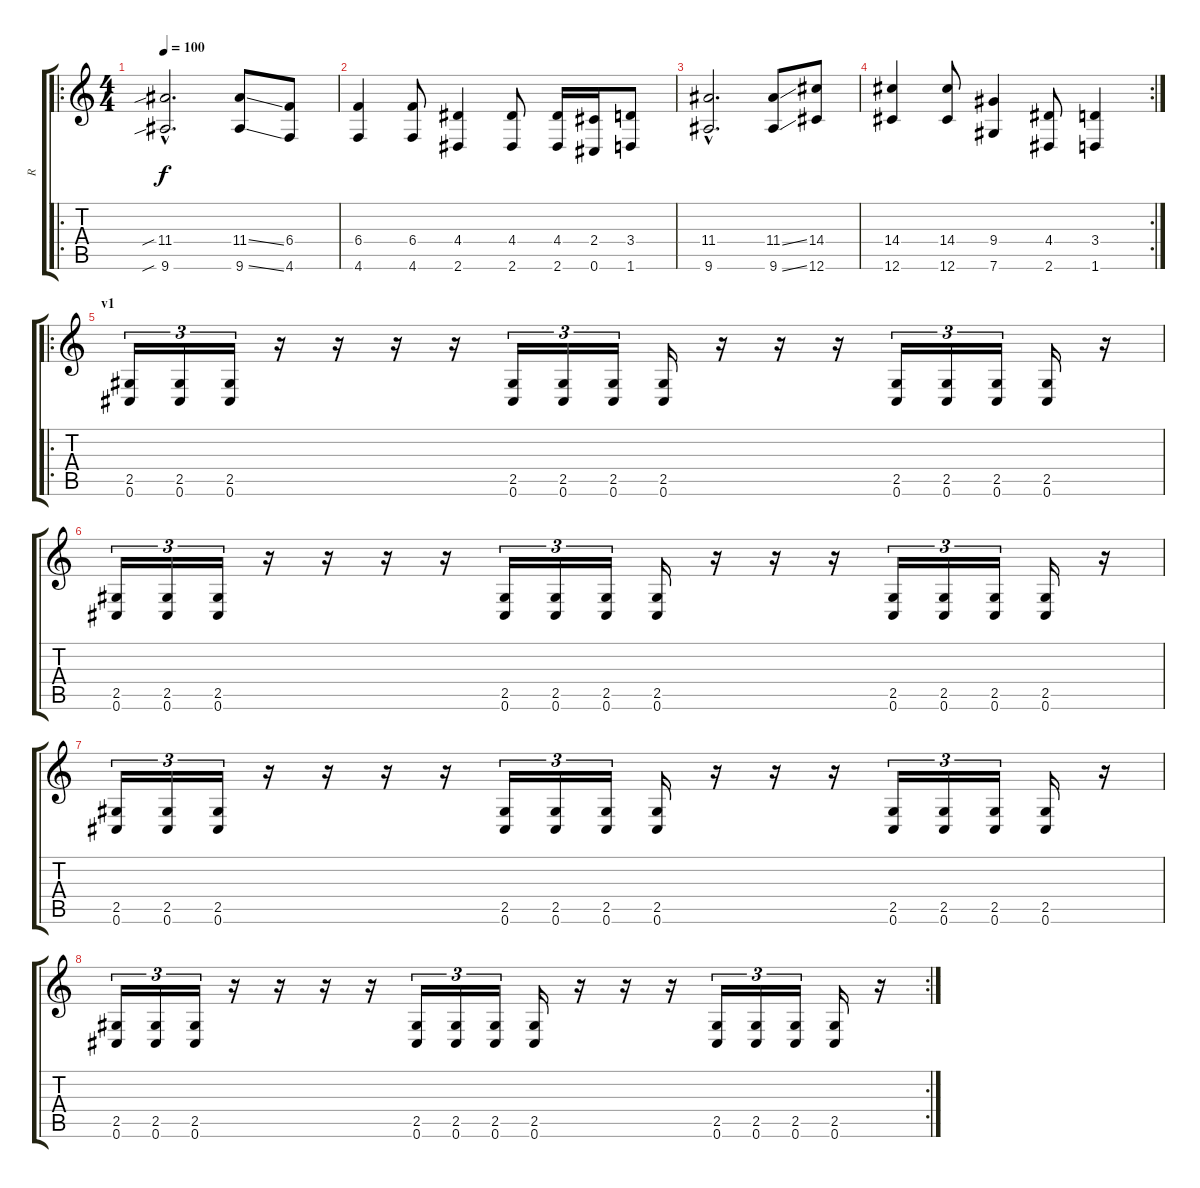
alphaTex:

\track ("R" "R") {instrument distortionguitar}
\staff {score tabs}
\tuning (Db4 Ab3 E3 B2 Gb2 Db2) {hide}
\ro
\ts (4 4)
\section ("" "")
\tempo 100
\clef g2
\ks c
(11.4{sib hac} 9.6{sib hac}).2{d dy f} (11.4{ss} 9.6{ss}).8 (6.4 4.6).8 |
(6.4 4.6).4 (6.4 4.6).8 (4.4 2.6).4 (4.4 2.6).8 (4.4 2.6).16 (2.4 0.6).16 (3.4 1.6).8 |
(11.4{hac} 9.6{hac}).2{d} (11.4{ss} 9.6{ss}).8 (14.4 12.6).8 |
\rc 2
(14.4 12.6).4 (14.4 12.6).8 (9.4 7.6).4 (4.4 2.6).8 (3.4 1.6).4 |
\ro
\section ("" "v1")
(2.5 0.6).16{tu (3 2)} (2.5 0.6).16{tu (3 2)} (2.5 0.6).16{tu (3 2)} r.16 r.16 r.16 r.16 (2.5 0.6).16{tu (3 2)} (2.5 0.6).16{tu (3 2)} (2.5 0.6).16{tu (3 2)} (2.5 0.6).16 r.16 r.16 r.16 (2.5 0.6).16{tu (3 2)} (2.5 0.6).16{tu (3 2)} (2.5 0.6).16{tu (3 2)} (2.5 0.6).16 r.16 |
(2.5 0.6).16{tu (3 2)} (2.5 0.6).16{tu (3 2)} (2.5 0.6).16{tu (3 2)} r.16 r.16 r.16 r.16 (2.5 0.6).16{tu (3 2)} (2.5 0.6).16{tu (3 2)} (2.5 0.6).16{tu (3 2)} (2.5 0.6).16 r.16 r.16 r.16 (2.5 0.6).16{tu (3 2)} (2.5 0.6).16{tu (3 2)} (2.5 0.6).16{tu (3 2)} (2.5 0.6).16 r.16 |
(2.5 0.6).16{tu (3 2)} (2.5 0.6).16{tu (3 2)} (2.5 0.6).16{tu (3 2)} r.16 r.16 r.16 r.16 (2.5 0.6).16{tu (3 2)} (2.5 0.6).16{tu (3 2)} (2.5 0.6).16{tu (3 2)} (2.5 0.6).16 r.16 r.16 r.16 (2.5 0.6).16{tu (3 2)} (2.5 0.6).16{tu (3 2)} (2.5 0.6).16{tu (3 2)} (2.5 0.6).16 r.16 |
\rc 2
(2.5 0.6).16{tu (3 2)} (2.5 0.6).16{tu (3 2)} (2.5 0.6).16{tu (3 2)} r.16 r.16 r.16 r.16 (2.5 0.6).16{tu (3 2)} (2.5 0.6).16{tu (3 2)} (2.5 0.6).16{tu (3 2)} (2.5 0.6).16 r.16 r.16 r.16 (2.5 0.6).16{tu (3 2)} (2.5 0.6).16{tu (3 2)} (2.5 0.6).16{tu (3 2)} (2.5 0.6).16 r.16
